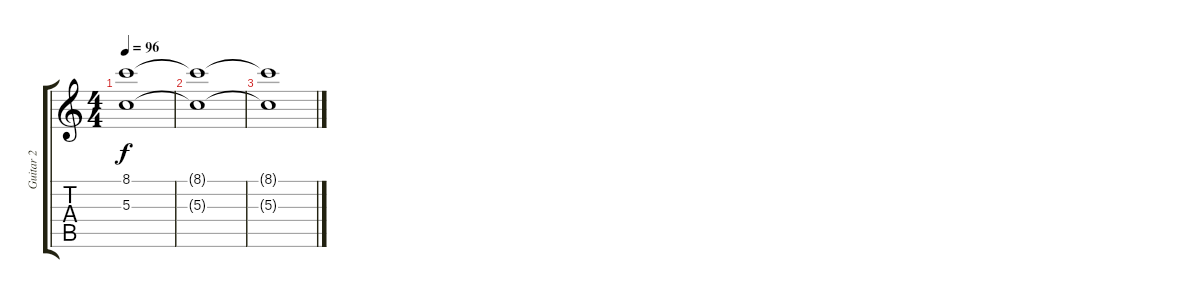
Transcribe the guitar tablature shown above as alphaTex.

\track ("Guitar 2" "Guitar 2") {instrument overdrivenguitar}
\staff {score tabs}
\tuning (E4 B3 G3 D3 A2 E2) {hide}
\ts (4 4)
\tempo 96
\clef g2
\ks c
(8.1 5.3).1{dy f} |
(8.1{t} 5.3{t}).1 |
(8.1{t} 5.3{t}).1
